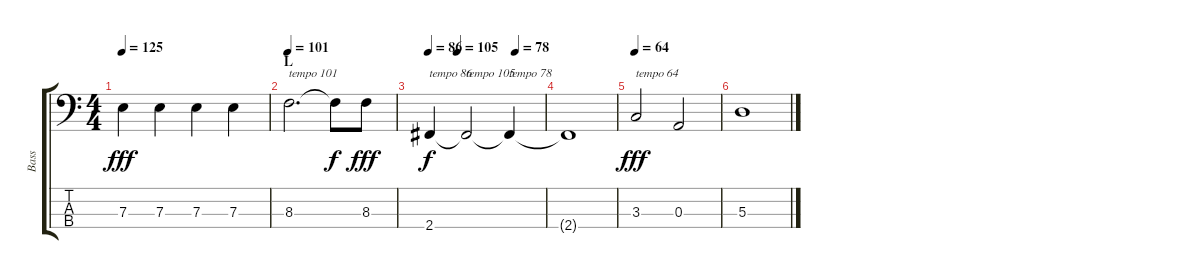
\track ("Bass" "Bass") {instrument electricbassfinger}
\staff {score tabs}
\tuning (G2 D2 A1 E1) {hide}
\ts (4 4)
\tempo 125
\clef f4
\ks c
7.3.4{dy fff} 7.3.4 7.3.4 7.3.4 |
\section ("" "L")
\tempo 101
8.3.2{d txt "tempo 101"} 8.3{t}.8{dy f} 8.3.8{dy fff} |
\tempo 101
\tempo (105 0.25)
\tempo (78 0.75)
\tempo 86
2.4.4{txt "tempo 86" dy f} 2.4{t}.2{txt "tempo 105"} 2.4{t}.4{txt "tempo 78"} |
2.4{t}.1 |
\tempo 64
3.3.2{txt "tempo 64" dy fff} 0.3.2 |
5.3.1
